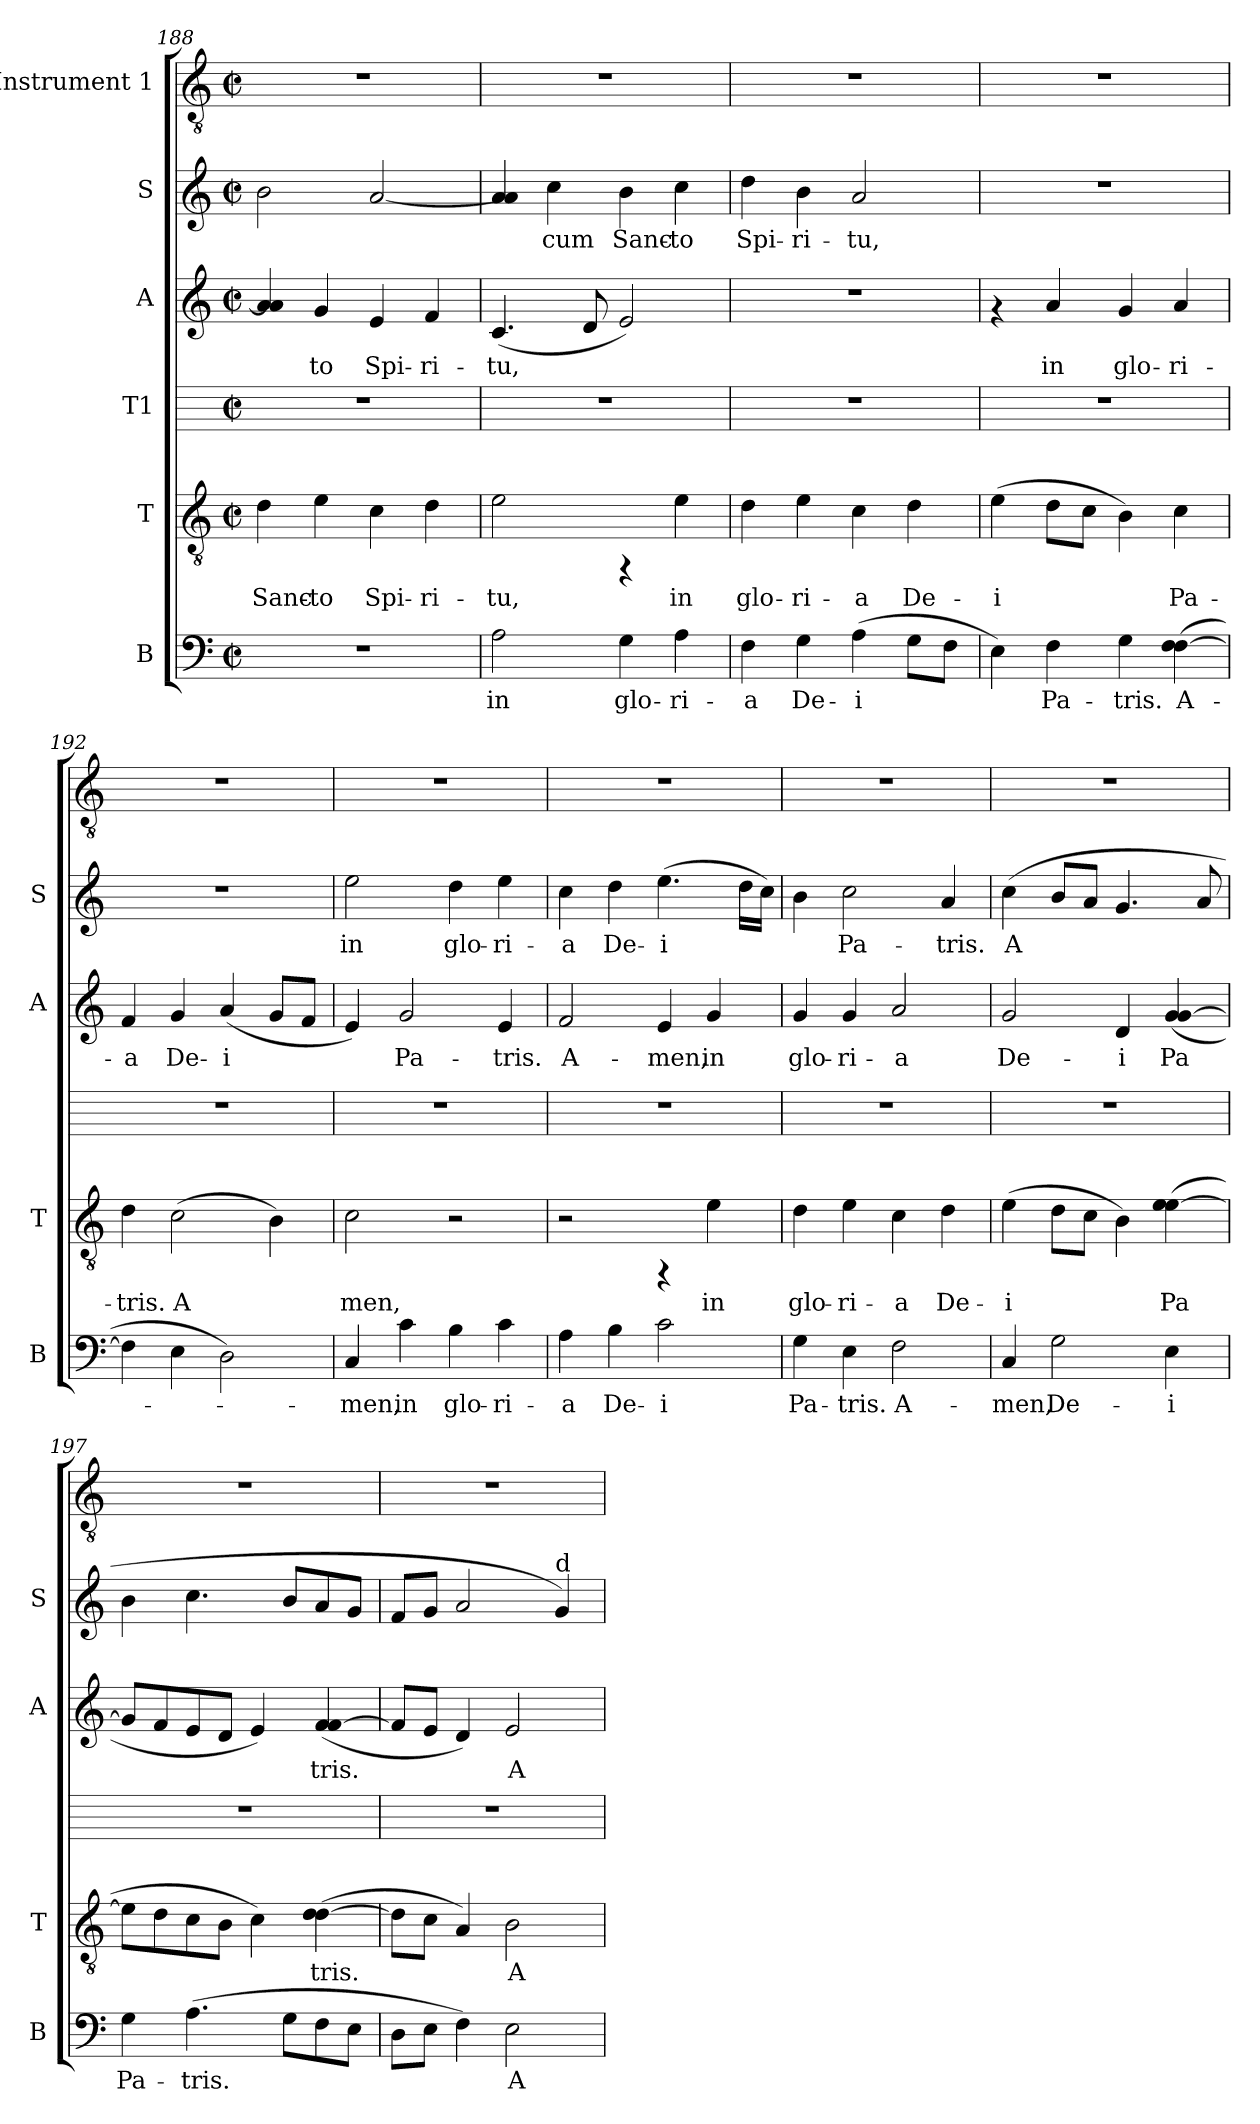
**kern	**text	**kern	**text	**kern	**kern	**text	**kern	**text	**kern
*part6	*part6	*part5	*part5	*part4	*part3	*part3	*part2	*part2	*part1
*staff6	*staff6	*staff5	*staff5	*staff4	*staff3	*staff3	*staff2	*staff2	*staff1
*I"B	*	*I"T	*	*I"T1	*I"A	*	*I"S	*	*I"Instrument 1
*I'B	*	*I'T	*	*	*I'A	*	*I'S	*	*
*clefF4	*	*clefGv2	*	*	*clefG2	*	*clefG2	*	*clefGv2
*k[]	*	*k[]	*	*k[]	*k[]	*	*k[]	*	*k[]
*C:	*	*C:	*	*C:	*C:	*	*C:	*	*C:
*M2/2	*	*M2/2	*	*M2/2	*M2/2	*	*M2/2	*	*M2/2
*met(c|)	*	*met(c|)	*	*met(c|)	*met(c|)	*	*met(c|)	*	*met(c|)
=188	=188	=188	=188	=188	=188	=188	=188	=188	=188
!	!	!	!LO:LY:b:cj	!	!	!LO:LY:b:cj	!	!	!
1r	.	4d\	Sanc-	1r	4a/ 4a/]	-	2b\	.	1r
!	!	!	!LO:LY:b:cj	!	!	!LO:LY:b:cj	!	!	!
.	.	4e\	-to	.	4g/	-to	.	.	.
!	!	!	!LO:LY:b:cj	!	!	!LO:LY:b:cj	!	!	!
.	.	4c\	Spi-	.	4e/	Spi-	[<2a/	.	.
!	!	!	!LO:LY:b:cj	!	!	!LO:LY:b:cj	!	!	!
.	.	4d\	-ri-	.	4f/	-ri-	.	.	.
=189	=189	=189	=189	=189	=189	=189	=189	=189	=189
!	!LO:LY:b:cj	!	!LO:LY:b:cj	!	!	!LO:LY:b:cj	!	!LO:LY:b:cj	!
2A\	in	2e\	-tu,	1r	(<4.c/	-tu,	4a/ 4a/]	.	1r
!	!	!	!	!	!	!	!	!LO:LY:b:cj	!
.	.	.	.	.	.	.	4cc\	cum	.
!	!	!	!	!	!	!LO:LY:b:cj	!	!	!
.	.	.	.	.	8d/	.	.	.	.
!	!LO:LY:b:cj	!	!	!	!	!LO:LY:b:cj	!	!LO:LY:b:cj	!
4G\	glo-	4rFF	.	.	2e/)	.	4b\	Sanc-	.
!	!LO:LY:b:cj	!	!LO:LY:b:cj	!	!	!	!	!LO:LY:b:cj	!
4A\	-ri-	4e\	in	.	.	.	4cc\	-to	.
!!LO:PB:g=z
=190	=190	=190	=190	=190	=190	=190	=190	=190	=190
!	!LO:LY:b:cj	!	!LO:LY:b:cj	!	!	!	!	!LO:LY:b:cj	!
4F\	-a	4d\	glo-	1r	1r	.	4dd\	Spi-	1r
!	!LO:LY:b:cj	!	!LO:LY:b:cj	!	!	!	!	!LO:LY:b:cj	!
4G\	De-	4e\	-ri-	.	.	.	4b\	-ri-	.
!	!LO:LY:b:cj	!	!LO:LY:b:cj	!	!	!	!	!LO:LY:b:cj	!
(>4A\	-i	4c\	-a	.	.	.	2a/	-tu,	.
!	!LO:LY:b:cj	!	!LO:LY:b:cj	!	!	!	!	!	!
8G\L	.	4d\	De-	.	.	.	.	.	.
!	!LO:LY:b:cj	!	!	!	!	!	!	!	!
8F\J	.	.	.	.	.	.	.	.	.
=191	=191	=191	=191	=191	=191	=191	=191	=191	=191
!	!LO:LY:b:cj	!	!LO:LY:b:cj	!	!	!	!	!	!
4E\)	.	(>4e\	-i	1r	4rf	.	1r	.	1r
!	!LO:LY:b:cj	!	!LO:LY:b:cj	!	!	!LO:LY:b:cj	!	!	!
4F\	Pa-	8d\L	.	.	4a/	in	.	.	.
!	!	!	!LO:LY:b:cj	!	!	!	!	!	!
.	.	8c\J	.	.	.	.	.	.	.
!	!LO:LY:b:cj	!	!LO:LY:b:cj	!	!	!LO:LY:b:cj	!	!	!
4G\	-tris.	4B\)	.	.	4g/	glo-	.	.	.
!	!LO:LY:b:cj	!	!LO:LY:b:cj	!	!	!LO:LY:b:cj	!	!	!
(>4F\ [>4F\	A-	4c\	Pa-	.	4a/	-ri-	.	.	.
=192	=192	=192	=192	=192	=192	=192	=192	=192	=192
!	!	!	!LO:LY:b:cj	!	!	!LO:LY:b:cj	!	!	!
4F\]	.	4d\	-tris.	1r	4f/	-a	1r	.	1r
!	!	!	!LO:LY:b:cj	!	!	!LO:LY:b:cj	!	!	!
4E\	.	(>2c\	A-	.	4g/	De-	.	.	.
!	!	!	!	!	!	!LO:LY:b:cj	!	!	!
2D\)	.	.	.	.	(<4a/	-i	.	.	.
!	!	!	!LO:LY:b:cj	!	!	!LO:LY:b:cj	!	!	!
.	.	4B\)	-	.	8g/L	.	.	.	.
!	!	!	!	!	!	!LO:LY:b:cj	!	!	!
.	.	.	.	.	8f/J	.	.	.	.
=193	=193	=193	=193	=193	=193	=193	=193	=193	=193
!	!LO:LY:b:cj	!	!LO:LY:b:cj	!	!	!LO:LY:b:cj	!	!LO:LY:b:cj	!
4C/	-men,	2c\	men,	1r	4e/)	.	2ee\	in	1r
!	!LO:LY:b:cj	!	!	!	!	!LO:LY:b:cj	!	!	!
4c\	in	.	.	.	2g/	Pa-	.	.	.
!	!LO:LY:b:cj	!	!	!	!	!	!	!LO:LY:b:cj	!
4B\	glo-	2r	.	.	.	.	4dd\	glo-	.
!	!LO:LY:b:cj	!	!	!	!	!LO:LY:b:cj	!	!LO:LY:b:cj	!
4c\	-ri-	.	.	.	4e/	-tris.	4ee\	-ri-	.
=194	=194	=194	=194	=194	=194	=194	=194	=194	=194
!	!LO:LY:b:cj	!	!	!	!	!LO:LY:b:cj	!	!LO:LY:b:cj	!
4A\	-a	2r	.	1r	2f/	A-	4cc\	-a	1r
!	!LO:LY:b:cj	!	!	!	!	!	!	!LO:LY:b:cj	!
4B\	De-	.	.	.	.	.	4dd\	De-	.
!	!LO:LY:b:cj	!	!	!	!	!LO:LY:b:cj	!	!LO:LY:b:cj	!
2c\	-i	4rFF	.	.	4e/	-men,	(>4.ee\	-i	.
!	!	!	!LO:LY:b:cj	!	!	!LO:LY:b:cj	!	!	!
.	.	4e\	in	.	4g/	in	.	.	.
!	!	!	!	!	!	!	!	!LO:LY:b:cj	!
.	.	.	.	.	.	.	16dd\L	.	.
!	!	!	!	!	!	!	!	!LO:LY:b:cj	!
.	.	.	.	.	.	.	16cc\J)	.	.
!!LO:LB:g=z
=195	=195	=195	=195	=195	=195	=195	=195	=195	=195
!	!LO:LY:b:cj	!	!LO:LY:b:cj	!	!	!LO:LY:b:cj	!	!LO:LY:b:cj	!
4G\	Pa-	4d\	glo-	1r	4g/	glo-	4b\	.	1r
!	!LO:LY:b:cj	!	!LO:LY:b:cj	!	!	!LO:LY:b:cj	!	!LO:LY:b:cj	!
4E\	-tris.	4e\	-ri-	.	4g/	-ri-	2cc\	Pa-	.
!	!LO:LY:b:cj	!	!LO:LY:b:cj	!	!	!LO:LY:b:cj	!	!	!
2F\	A-	4c\	-a	.	2a/	-a	.	.	.
!	!	!	!LO:LY:b:cj	!	!	!	!	!LO:LY:b:cj	!
.	.	4d\	De-	.	.	.	4a/	-tris.	.
=196	=196	=196	=196	=196	=196	=196	=196	=196	=196
!	!LO:LY:b:cj	!	!LO:LY:b:cj	!	!	!LO:LY:b:cj	!	!LO:LY:b:cj	!
4C/	-men,	(>4e\	-i	1r	2g/	De-	(<4cc\	A-	1r
!	!LO:LY:b:cj	!	!LO:LY:b:cj	!	!	!	!	!LO:LY:b:cj	!
2G\	De-	8d\L	.	.	.	.	8b/L	-	.
!	!	!	!LO:LY:b:cj	!	!	!	!	!LO:LY:b:cj	!
.	.	8c\J	.	.	.	.	8a/J	.	.
!	!	!	!LO:LY:b:cj	!	!	!LO:LY:b:cj	!	!LO:LY:b:cj	!
.	.	4B\)	.	.	4d/	-i	4.g/	.	.
!	!LO:LY:b:cj	!	!LO:LY:b:cj	!	!	!LO:LY:b:cj	!	!	!
4E\	-i	(>4e\ [>4e\	Pa-	.	(<4g/ [<4g/	Pa-	.	.	.
!	!	!	!	!	!	!	!	!LO:LY:b:cj	!
.	.	.	.	.	.	.	8a/	.	.
=197	=197	=197	=197	=197	=197	=197	=197	=197	=197
!	!LO:LY:b:cj	!	!LO:LY:b:cj	!	!	!LO:LY:b:cj	!	!	!
4G\	Pa-	8e\L]	--	1r	8g/L]	--	4b\	.	1r
!	!	!	!LO:LY:b:cj	!	!	!LO:LY:b:cj	!	!	!
.	.	8d\	--	.	8f/	--	.	.	.
!	!LO:LY:b:cj	!	!LO:LY:b:cj	!	!	!LO:LY:b:cj	!	!	!
(>4.A\	-tris.	8c\	--	.	8e/	--	4.cc\	.	.
!	!	!	!LO:LY:b:cj	!	!	!LO:LY:b:cj	!	!	!
.	.	8B\J	--	.	8d/J	--	.	.	.
!	!	!	!LO:LY:b:cj	!	!	!LO:LY:b:cj	!	!	!
.	.	4c\)	--	.	4e/)	--	.	.	.
!	!LO:LY:b:cj	!	!	!	!	!	!	!	!
8G\L	.	.	.	.	.	.	8b/L	.	.
!	!LO:LY:b:cj	!	!LO:LY:b:cj	!	!	!LO:LY:b:cj	!	!	!
8F\	.	(>4d\ [>4d\	-tris.	.	(<4f/ [<4f/	-tris.	8a/	.	.
!	!LO:LY:b:cj	!	!	!	!	!	!	!	!
8E\J	.	.	.	.	.	.	8g/J	.	.
=198	=198	=198	=198	=198	=198	=198	=198	=198	=198
!	!LO:LY:b:cj	!	!LO:LY:b:cj	!	!	!LO:LY:b:cj	!	!	!
8D\L	.	8d\L]	.	1r	8f/L]	.	8f/L	.	1r
!	!LO:LY:b:cj	!	!LO:LY:b:cj	!	!	!LO:LY:b:cj	!	!	!
8E\J	.	8c\J	.	.	8e/J	.	8g/J	.	.
!	!LO:LY:b:cj	!	!LO:LY:b:cj	!	!	!LO:LY:b:cj	!	!	!
4F\)	.	4A/)	.	.	4d/)	.	2a/	.	.
!	!LO:LY:b:cj	!	!LO:LY:b:cj	!	!	!LO:LY:b:cj	!	!	!
2E\	A-	2B\	A-	.	2e/	A-	.	.	.
!	!	!	!	!	!	!	!LO:TX:a:t=d	!	!
.	.	.	.	.	.	.	4g/)	.	.
=	=	=	=	=	=	=	=	=	=
*-	*-	*-	*-	*-	*-	*-	*-	*-	*-
